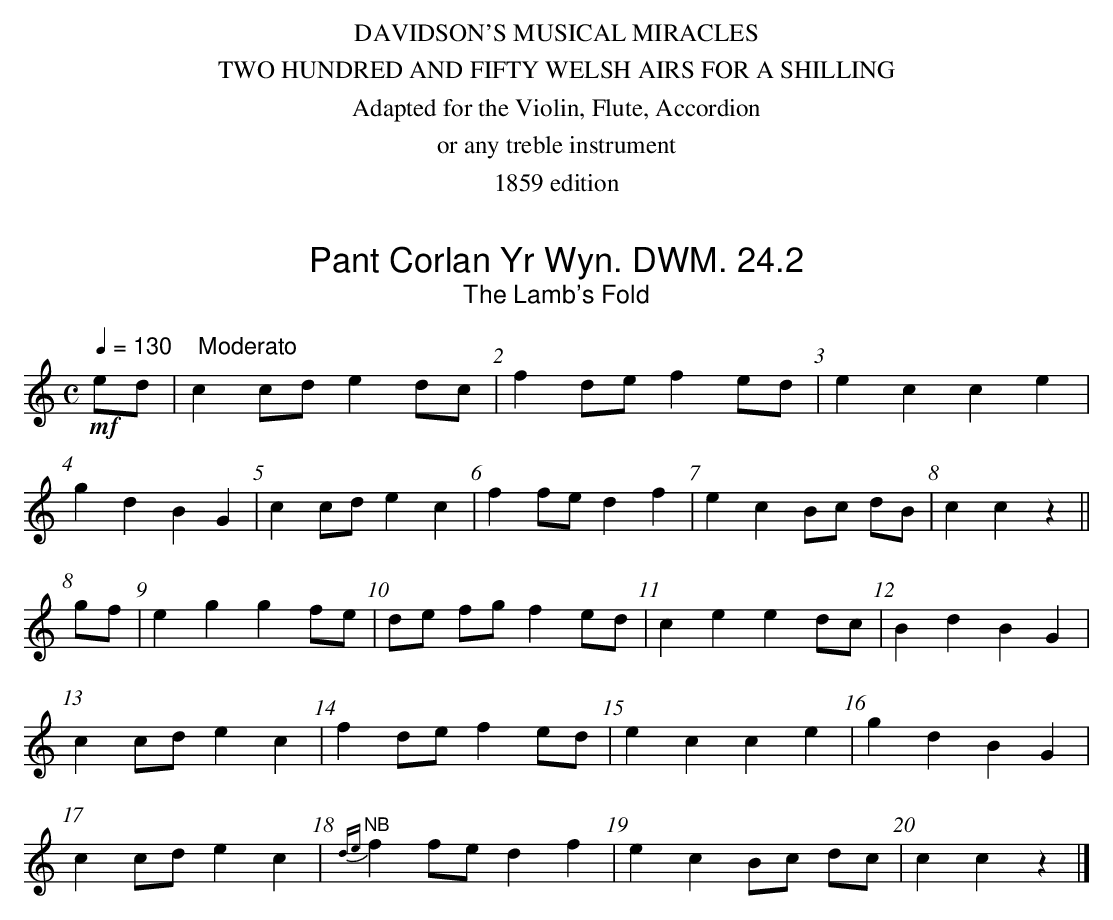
X:1
T:Pant Corlan Yr Wyn. DWM. 24.2
T:Lamb's Fold, The
M:C
L:1/8
Q:1/4=130 "    Moderato"
K:C
!mf!ed|c2 cd e2dc|f2 de f2 ed|e2c2c2e2|
g2d2B2G2|c2 cd e2c2|f2 fe d2f2|e2c2 Bc dB|c2c2z2||
gf|e2g2g2 fe|de fg f2 ed|c2e2e2 dc|B2d2B2G2|
c2 cd e2c2|f2 de f2 ed|e2c2c2e2|g2d2B2G2|
c2 cd e2c2|"^NB"{de}f2 fe d2 f2|e2c2 Bc dc|c2c2z2|]
